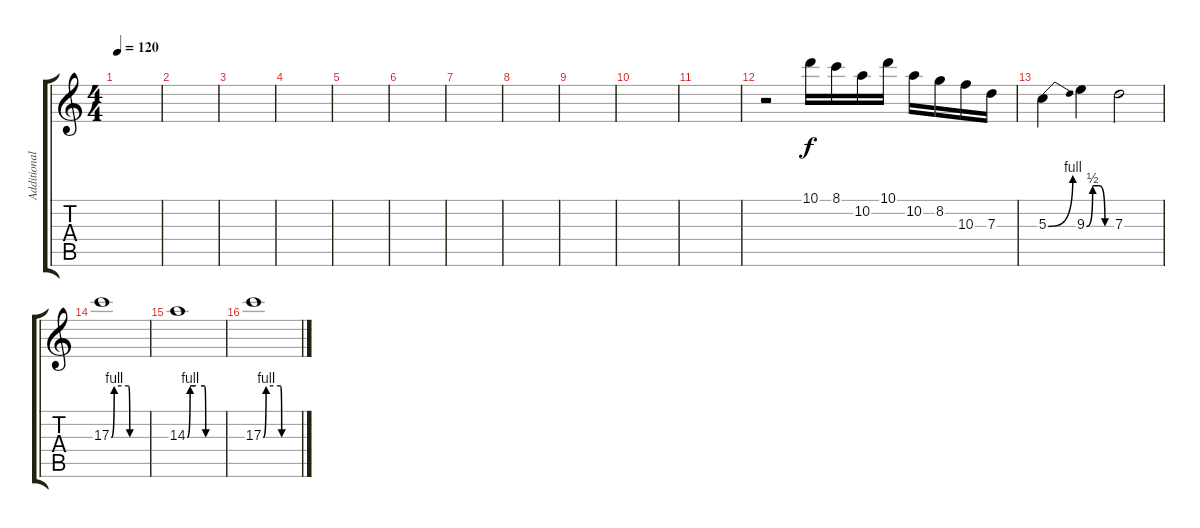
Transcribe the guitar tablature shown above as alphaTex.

\track ("Additional Guitar" "Additional") {instrument distortionguitar}
\staff {score tabs}
\tuning (E4 B3 G3 D3 A2 E2) {hide}
\ts (4 4)
\tempo 120
\clef g2
\ks c
|
|
|
|
|
|
|
|
|
|
|
r.2{volume 15 balance 0} 10.1.16 8.1.16 10.2.16 10.1.16 10.2.16 8.2.16 10.3.16 7.3.16 |
5.3{be (bend 0 0 60 4)}.4 9.3{be (custom 0 0 15 2 30 2 45 0 60 0)}.4 7.3.2 |
17.3{be (custom 0 0 5 4 30 4 32 0 45 0 60 0)}.1{volume 11 instrument distortionguitar} |
14.3{be (custom 0 0 5 4 15 4 30 4 32 0 45 0 60 0)}.1 |
17.3{be (custom 0 0 5 4 30 4 32 0 45 0 60 0)}.1{volume 11 instrument distortionguitar}
